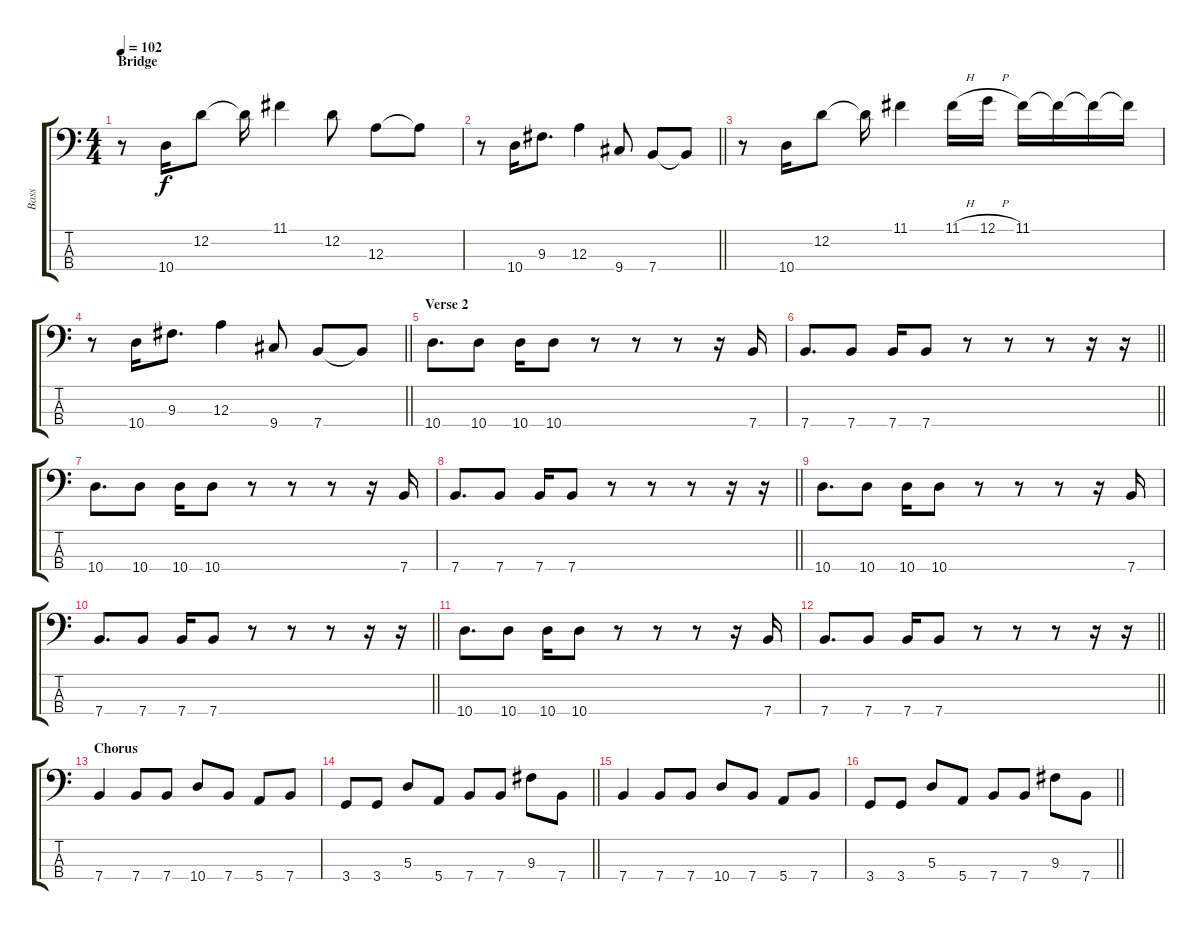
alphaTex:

\track ("Bass" "Bass") {instrument electricbassfinger}
\staff {score tabs}
\tuning (G2 D2 A1 E1) {hide}
\ts (4 4)
\section ("" "Bridge")
\tempo 102
\clef f4
\ks c
r.8{dy f} 10.4.16 12.2.8 12.2{t}.16 11.1.4 12.2.8 12.3.8 12.3{t}.8 |
\barLineRight lightlight
r.8 10.4.16 9.3.8{d} 12.3.4 9.4.8 7.4.8 7.4{t}.8 |
r.8 10.4.16 12.2.8 12.2{t}.16 11.1.4 11.1{h}.16 12.1{h}.16 11.1.16 11.1{t}.16 11.1{t}.16 11.1{t}.16 |
\barLineRight lightlight
r.8 10.4.16 9.3.8{d} 12.3.4 9.4.8 7.4.8 7.4{t}.8 |
\section ("" "Verse 2")
10.4.8{d} 10.4.8 10.4.16 10.4.8 r.8 r.8 r.8 r.16 7.4.16 |
\barLineRight lightlight
7.4.8{d} 7.4.8 7.4.16 7.4.8 r.8 r.8 r.8 r.16 r.16 |
10.4.8{d} 10.4.8 10.4.16 10.4.8 r.8 r.8 r.8 r.16 7.4.16 |
\barLineRight lightlight
7.4.8{d} 7.4.8 7.4.16 7.4.8 r.8 r.8 r.8 r.16 r.16 |
10.4.8{d} 10.4.8 10.4.16 10.4.8 r.8 r.8 r.8 r.16 7.4.16 |
\barLineRight lightlight
7.4.8{d} 7.4.8 7.4.16 7.4.8 r.8 r.8 r.8 r.16 r.16 |
10.4.8{d} 10.4.8 10.4.16 10.4.8 r.8 r.8 r.8 r.16 7.4.16 |
\barLineRight lightlight
7.4.8{d} 7.4.8 7.4.16 7.4.8 r.8 r.8 r.8 r.16 r.16 |
\section ("" "Chorus")
7.4.4 7.4.8 7.4.8 10.4.8 7.4.8 5.4.8 7.4.8 |
\barLineRight lightlight
3.4.8 3.4.8 5.3.8 5.4.8 7.4.8 7.4.8 9.3.8 7.4.8 |
7.4.4 7.4.8 7.4.8 10.4.8 7.4.8 5.4.8 7.4.8 |
\barLineRight lightlight
3.4.8 3.4.8 5.3.8 5.4.8 7.4.8 7.4.8 9.3.8 7.4.8
